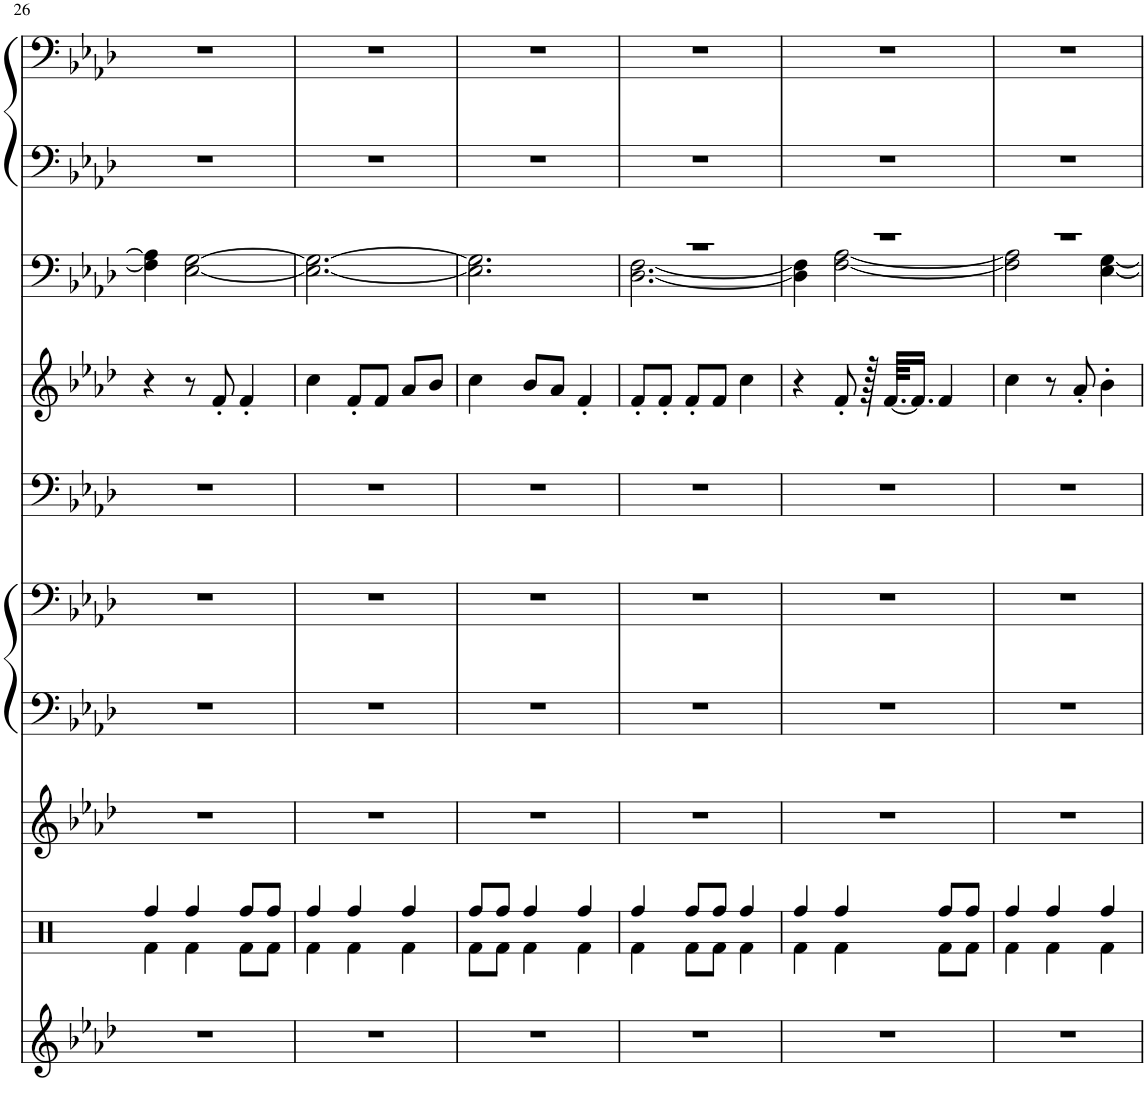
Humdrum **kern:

**kern	**kern	**kern	**kern	**kern	**kern	**kern	**kern	**kern	**kern
*part8	*part7	*part6	*part5	*part5	*part4	*part3	*part2	*part1	*part1
*staff10	*staff9	*staff8	*staff7	*staff6	*staff5	*staff4	*staff3	*staff2	*staff1
*I"Choir Aahs	*I"Percussion	*I"Strings 2	*I"E.Grand	*	*I"Warm Pad	*I"Tenor Sax	*I"Strings 1	*I"E.Grand	*
*I'Ch	*	*I'Str	*	*	*	*I'T Sax	*I'Str	*	*
!!LO:PB:g=z
*clefG2	*clefX	*clefG2	*clefF4	*clefF4	*clefF4	*clefG2	*clefF4	*clefF4	*clefF4
*	*	*	*	*	*	*Trd8c14	*	*	*
*k[b-e-a-d-]	*k[]	*k[b-e-a-d-]	*k[b-e-a-d-]	*k[b-e-a-d-]	*k[b-e-a-d-]	*k[b-e-a-d-]	*k[b-e-a-d-]	*k[b-e-a-d-]	*k[b-e-a-d-]
*M3/4	*M3/4	*M3/4	*M3/4	*M3/4	*M3/4	*M3/4	*M3/4	*M3/4	*M3/4
=26	=26	=26	=26	=26	=26	=26	=26	=26	=26
*	*^	*	*	*	*	*	*	*	*
2.r	4Rff/	4Rf\	2.r	2.r	2.r	2.r	4r	4F\] 4A-\]	2.r	2.r
.	4Rff/	4Rf\	.	.	.	.	8r	[2E-\ [2G\	.	.
.	.	.	.	.	.	.	8f'/	.	.	.
.	8Rff/L	8Rf\L	.	.	.	.	4f'/	.	.	.
.	8Rff/J	8Rf\J	.	.	.	.	.	.	.	.
=27	=27	=27	=27	=27	=27	=27	=27	=27	=27	=27
2.r	4Rff/	4Rf\	2.r	2.r	2.r	2.r	4cc\	2.E-\_ 2.G\_	2.r	2.r
.	4Rff/	4Rf\	.	.	.	.	8f'/L	.	.	.
.	.	.	.	.	.	.	8f/J	.	.	.
.	4Rff/	4Rf\	.	.	.	.	8a-/L	.	.	.
.	.	.	.	.	.	.	8b-/J	.	.	.
=28	=28	=28	=28	=28	=28	=28	=28	=28	=28	=28
2.r	8Rff/L	8Rf\L	2.r	2.r	2.r	2.r	4cc\	2.E-\] 2.G\]	2.r	2.r
.	8Rff/J	8Rf\J	.	.	.	.	.	.	.	.
.	4Rff/	4Rf\	.	.	.	.	8b-/L	.	.	.
.	.	.	.	.	.	.	8a-/J	.	.	.
.	4Rff/	4Rf\	.	.	.	.	4f'/	.	.	.
=29	=29	=29	=29	=29	=29	=29	=29	=29	=29	=29
*	*	*	*	*	*	*	*	*^	*	*
2.r	4Rff/	4Rf\	2.r	2.r	2.r	2.r	8f'/L	2.r	[2.D-\ [2.F\	2.r	2.r
.	.	.	.	.	.	.	8f'/J	.	.	.	.
.	8Rff/L	8Rf\L	.	.	.	.	8f'/L	.	.	.	.
.	8Rff/J	8Rf\J	.	.	.	.	8f/J	.	.	.	.
.	4Rff/	4Rf\	.	.	.	.	4cc\	.	.	.	.
=30	=30	=30	=30	=30	=30	=30	=30	=30	=30	=30	=30
2.r	4Rff/	4Rf\	2.r	2.r	2.r	2.r	4r	2.r	4D-\] 4F\]	2.r	2.r
.	4Rff/	4Rf\	.	.	.	.	8f'/	.	[2F\ [2A-\	.	.
.	.	.	.	.	.	.	128r	.	.	.	.
.	.	.	.	.	.	.	[64.f/KKLL	.	.	.	.
.	.	.	.	.	.	.	16.f/JJ]	.	.	.	.
.	8Rff/L	8Rf\L	.	.	.	.	4f/	.	.	.	.
.	8Rff/J	8Rf\J	.	.	.	.	.	.	.	.	.
=31	=31	=31	=31	=31	=31	=31	=31	=31	=31	=31	=31
2.r	4Rff/	4Rf\	2.r	2.r	2.r	2.r	4cc\	2.r	2F\] 2A-\]	2.r	2.r
.	4Rff/	4Rf\	.	.	.	.	8r	.	.	.	.
.	.	.	.	.	.	.	8a-'/	.	.	.	.
.	4Rff/	4Rf\	.	.	.	.	4b-'\	.	[4E-\ [4G\	.	.
*	*v	*v	*	*	*	*	*	*v	*v	*	*
=	=	=	=	=	=	=	=	=	=
*-	*-	*-	*-	*-	*-	*-	*-	*-	*-
